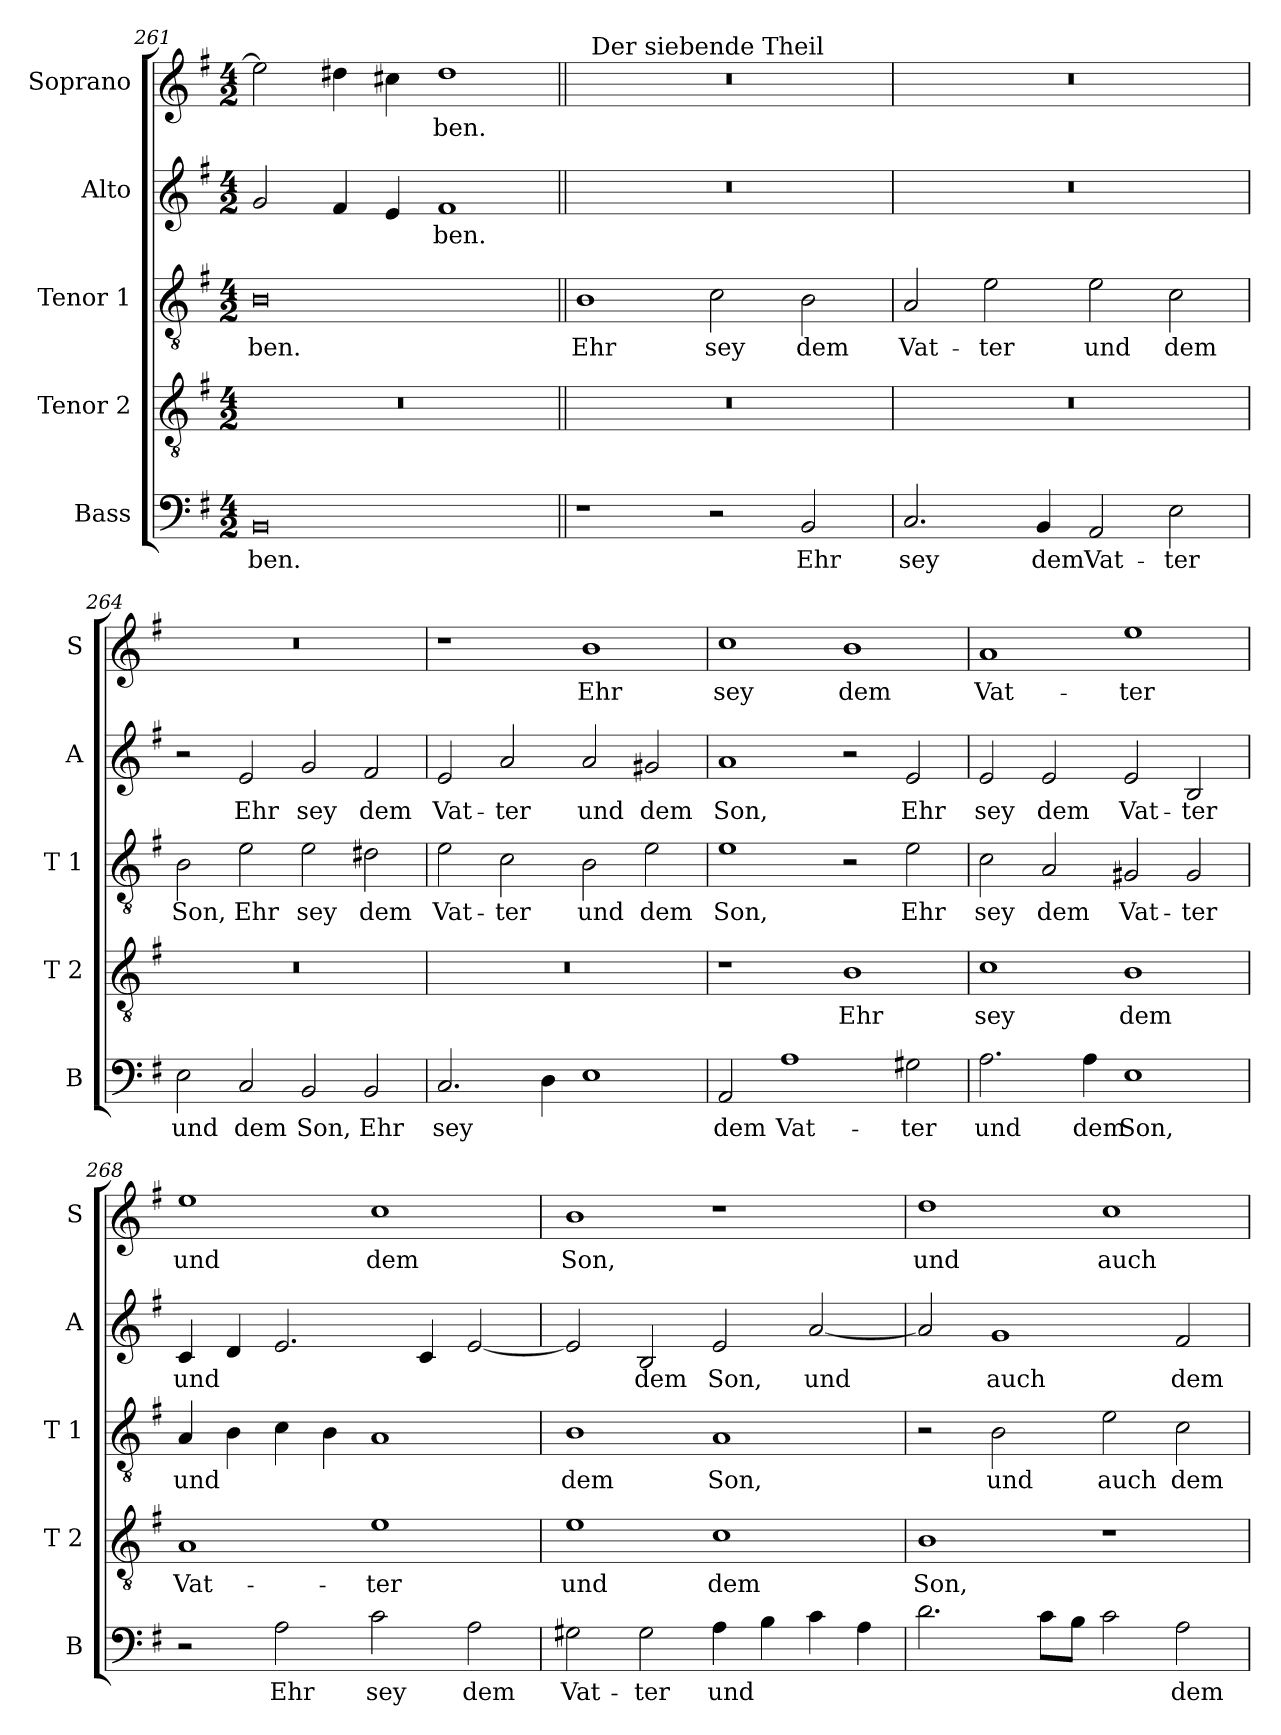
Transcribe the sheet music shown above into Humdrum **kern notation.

**kern	**text	**kern	**text	**kern	**text	**kern	**text	**kern	**text
*part5	*part5	*part4	*part4	*part3	*part3	*part2	*part2	*part1	*part1
*staff5	*staff5	*staff4	*staff4	*staff3	*staff3	*staff2	*staff2	*staff1	*staff1
*I"Bass	*	*I"Tenor 2	*	*I"Tenor 1	*	*I"Alto	*	*I"Soprano	*
*I'B	*	*I'T 2	*	*I'T 1	*	*I'A	*	*I'S	*
!!LO:LB:g=z
*clefF4	*	*clefGv2	*	*clefGv2	*	*clefG2	*	*clefG2	*
*k[f#]	*	*k[f#]	*	*k[f#]	*	*k[f#]	*	*k[f#]	*
*G:	*	*G:	*	*G:	*	*G:	*	*G:	*
*M4/2	*	*M4/2	*	*M4/2	*	*M4/2	*	*M4/2	*
=261	=261	=261	=261	=261	=261	=261	=261	=261	=261
!	!LO:LY:b	!	!	!	!LO:LY:b	!	!	!	!
0BB	-ben.	0r	.	0B	-ben.	2g/	.	2ee\]	.
.	.	.	.	.	.	4f#/	.	4dd#X\	.
.	.	.	.	.	.	4e/	.	4cc#X\	.
!	!	!	!	!	!	!	!LO:LY:b	!	!LO:LY:b
.	.	.	.	.	.	1f#	-ben.	1dd#	-ben.
=262||	=262||	=262||	=262||	=262||	=262||	=262||	=262||	=262||	=262||
!	!	!	!	!	!LO:LY:b	!	!	!	!
*	*	*	*	*	*	*	*	*^	*
1r	.	0r	.	1B	Ehr	0r	.	0r	32ryy	.
!	!	!	!	!	!	!	!	!	!LO:TX:a:t=Der siebende Theil	!
.	.	.	.	.	.	.	.	.	1ryy	.
!	!	!	!	!	!LO:LY:b	!	!	!	!	!
2r	.	.	.	2c\	sey	.	.	.	.	.
.	.	.	.	.	.	.	.	.	2ryy	.
!	!LO:LY:b	!	!	!	!LO:LY:b	!	!	!	!	!
2BB/	Ehr	.	.	2B\	dem	.	.	.	.	.
.	.	.	.	.	.	.	.	.	4...ryy	.
=263	=263	=263	=263	=263	=263	=263	=263	=263	=263	=263
!	!LO:LY:b	!	!	!	!LO:LY:b	!	!	!	!	!
*	*	*	*	*	*	*	*	*v	*v	*
2.C/	sey	0r	.	2A/	Vat-	0r	.	0r	.
!	!	!	!	!	!LO:LY:b	!	!	!	!
.	.	.	.	2e\	-ter	.	.	.	.
!	!LO:LY:b	!	!	!	!	!	!	!	!
4BB/	dem	.	.	.	.	.	.	.	.
!	!LO:LY:b	!	!	!	!LO:LY:b	!	!	!	!
2AA/	Vat-	.	.	2e\	und	.	.	.	.
!	!LO:LY:b	!	!	!	!LO:LY:b	!	!	!	!
2E\	-ter	.	.	2c\	dem	.	.	.	.
=264	=264	=264	=264	=264	=264	=264	=264	=264	=264
!	!LO:LY:b	!	!	!	!LO:LY:b	!	!	!	!
2E\	und	0r	.	2B\	Son,	2r	.	0r	.
!	!LO:LY:b	!	!	!	!LO:LY:b	!	!LO:LY:b	!	!
2C/	dem	.	.	2e\	Ehr	2e/	Ehr	.	.
!	!LO:LY:b	!	!	!	!LO:LY:b	!	!LO:LY:b	!	!
2BB/	Son,	.	.	2e\	sey	2g/	sey	.	.
!	!LO:LY:b	!	!	!	!LO:LY:b	!	!LO:LY:b	!	!
2BB/	Ehr	.	.	2d#X\	dem	2f#/	dem	.	.
!!LO:LB:g=z
=265	=265	=265	=265	=265	=265	=265	=265	=265	=265
!	!LO:LY:b	!	!	!	!LO:LY:b	!	!LO:LY:b	!	!
2.C/	sey	0r	.	2e\	Vat-	2e/	Vat-	1r	.
!	!	!	!	!	!LO:LY:b	!	!LO:LY:b	!	!
.	.	.	.	2c\	-ter	2a/	-ter	.	.
4D\	.	.	.	.	.	.	.	.	.
!	!	!	!	!	!LO:LY:b	!	!LO:LY:b	!	!LO:LY:b
1E	.	.	.	2B\	und	2a/	und	1b	Ehr
!	!	!	!	!	!LO:LY:b	!	!LO:LY:b	!	!
.	.	.	.	2e\	dem	2g#X/	dem	.	.
=266	=266	=266	=266	=266	=266	=266	=266	=266	=266
!	!LO:LY:b	!	!	!	!LO:LY:b	!	!LO:LY:b	!	!LO:LY:b
2AA/	dem	1r	.	1e	Son,	1a	Son,	1cc	sey
!	!LO:LY:b	!	!	!	!	!	!	!	!
1A	Vat-	.	.	.	.	.	.	.	.
!	!	!	!LO:LY:b	!	!	!	!	!	!LO:LY:b
.	.	1B	Ehr	2r	.	2r	.	1b	dem
!	!LO:LY:b	!	!	!	!LO:LY:b	!	!LO:LY:b	!	!
2G#X\	-ter	.	.	2e\	Ehr	2e/	Ehr	.	.
=267	=267	=267	=267	=267	=267	=267	=267	=267	=267
!	!LO:LY:b	!	!LO:LY:b	!	!LO:LY:b	!	!LO:LY:b	!	!LO:LY:b
2.A\	und	1c	sey	2c\	sey	2e/	sey	1a	Vat-
!	!	!	!	!	!LO:LY:b	!	!LO:LY:b	!	!
.	.	.	.	2A/	dem	2e/	dem	.	.
!	!LO:LY:b	!	!	!	!	!	!	!	!
4A\	dem	.	.	.	.	.	.	.	.
!	!LO:LY:b	!	!LO:LY:b	!	!LO:LY:b	!	!LO:LY:b	!	!LO:LY:b
1E	Son,	1B	dem	2G#X/	Vat-	2e/	Vat-	1ee	-ter
!	!	!	!	!	!LO:LY:b	!	!LO:LY:b	!	!
.	.	.	.	2G#/	-ter	2B/	-ter	.	.
=268	=268	=268	=268	=268	=268	=268	=268	=268	=268
!	!	!	!LO:LY:b	!	!LO:LY:b	!	!LO:LY:b	!	!LO:LY:b
2r	.	1A	Vat-	4A/	und	4c/	und	1ee	und
.	.	.	.	4B\	.	4d/	.	.	.
!	!LO:LY:b	!	!	!	!	!	!	!	!
2A\	Ehr	.	.	4c\	.	2.e/	.	.	.
.	.	.	.	4B\	.	.	.	.	.
!	!LO:LY:b	!	!LO:LY:b	!	!	!	!	!	!LO:LY:b
2c\	sey	1e	-ter	1A	.	.	.	1cc	dem
.	.	.	.	.	.	4c/	.	.	.
!	!LO:LY:b	!	!	!	!	!	!	!	!
2A\	dem	.	.	.	.	[2e/	.	.	.
!!LO:PB:g=z
=269	=269	=269	=269	=269	=269	=269	=269	=269	=269
!	!LO:LY:b	!	!LO:LY:b	!	!LO:LY:b	!	!	!	!LO:LY:b
2G#X\	Vat-	1e	und	1B	dem	2e/]	.	1b	Son,
!	!LO:LY:b	!	!	!	!	!	!LO:LY:b	!	!
2G#\	-ter	.	.	.	.	2B/	dem	.	.
!	!LO:LY:b	!	!LO:LY:b	!	!LO:LY:b	!	!LO:LY:b	!	!
4A\	und	1c	dem	1A	Son,	2e/	Son,	1r	.
4B\	.	.	.	.	.	.	.	.	.
!	!	!	!	!	!	!	!LO:LY:b	!	!
4c\	.	.	.	.	.	[2a/	und	.	.
4A\	.	.	.	.	.	.	.	.	.
=270	=270	=270	=270	=270	=270	=270	=270	=270	=270
!	!	!	!LO:LY:b	!	!	!	!	!	!LO:LY:b
2.d\	.	1B	Son,	2r	.	2a/]	.	1dd	und
!	!	!	!	!	!LO:LY:b	!	!LO:LY:b	!	!
.	.	.	.	2B\	und	1g	auch	.	.
8c\L	.	.	.	.	.	.	.	.	.
8B\J	.	.	.	.	.	.	.	.	.
!	!	!	!	!	!LO:LY:b	!	!	!	!LO:LY:b
2c\	.	1r	.	2e\	auch	.	.	1cc	auch
!	!LO:LY:b	!	!	!	!LO:LY:b	!	!LO:LY:b	!	!
2A\	dem	.	.	2c\	dem	2f#/	dem	.	.
=	=	=	=	=	=	=	=	=	=
*-	*-	*-	*-	*-	*-	*-	*-	*-	*-
